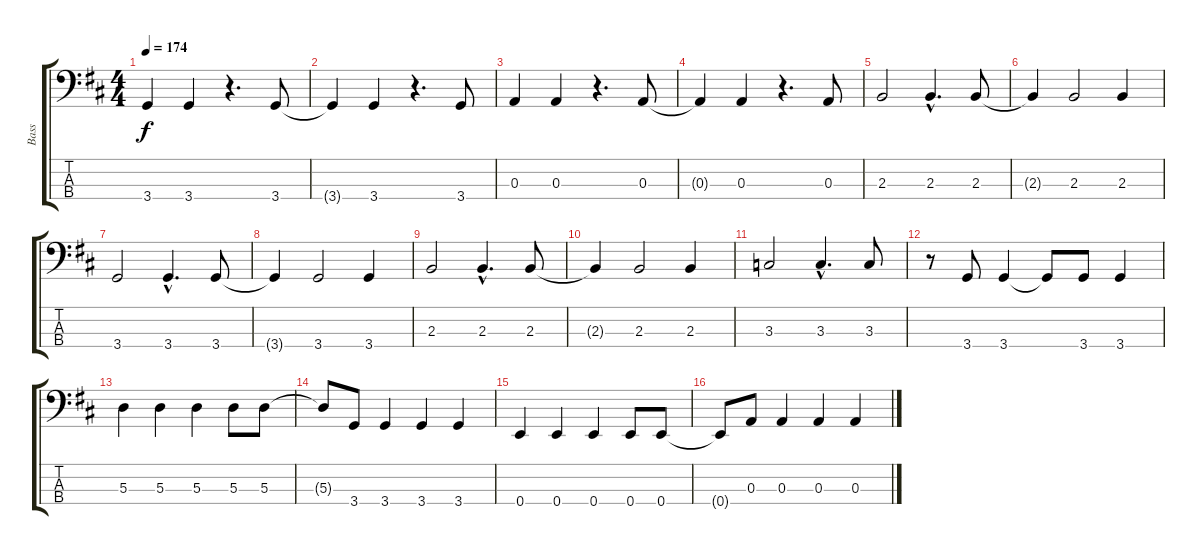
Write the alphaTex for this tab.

\track ("Bass" "Bass") {instrument electricbassfinger}
\staff {score tabs}
\tuning (G2 D2 A1 E1) {hide}
\ts (4 4)
\tempo 174
\clef f4
\ks d
3.4.4{dy f} 3.4.4 r.4{d} 3.4.8 |
3.4{t}.4 3.4.4 r.4{d} 3.4.8 |
0.3.4 0.3.4 r.4{d} 0.3.8 |
0.3{t}.4 0.3.4 r.4{d} 0.3.8 |
2.3.2 2.3{hac}.4{d} 2.3.8 |
2.3{t}.4 2.3.2 2.3.4 |
3.4.2 3.4{hac}.4{d} 3.4.8 |
3.4{t}.4 3.4.2 3.4.4 |
2.3.2 2.3{hac}.4{d} 2.3.8 |
2.3{t}.4 2.3.2 2.3.4 |
3.3.2 3.3{hac}.4{d} 3.3.8 |
r.8 3.4.8 3.4.4 3.4{t}.8 3.4.8 3.4.4 |
5.3.4 5.3.4 5.3.4 5.3.8 5.3.8 |
5.3{t}.8 3.4.8 3.4.4 3.4.4 3.4.4 |
0.4.4 0.4.4 0.4.4 0.4.8 0.4.8 |
0.4{t}.8 0.3.8 0.3.4 0.3.4 0.3.4
